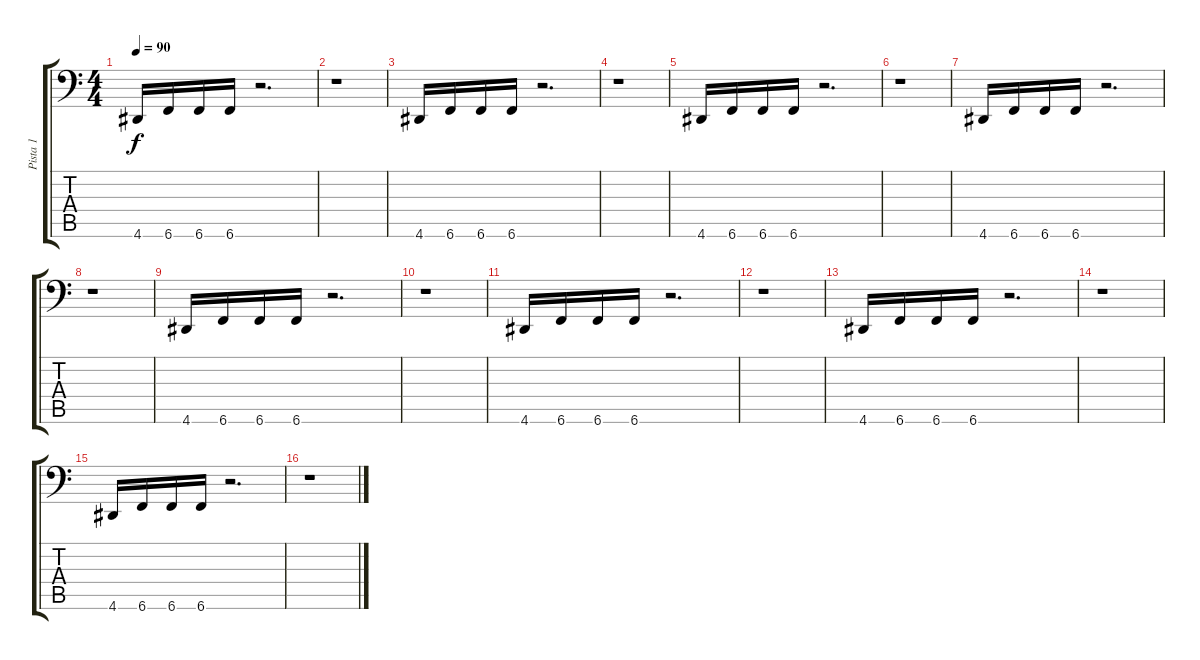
\track ("Pista 1" "Pista 1") {instrument synthbass2}
\staff {score tabs}
\tuning (C3 G2 D2 A1 E1 B0) {hide}
\ts (4 4)
\tempo 90
\clef f4
\ks c
4.6.16{dy f} 6.6.16 6.6.16 6.6.16 r.2{d} |
r.1 |
4.6.16 6.6.16 6.6.16 6.6.16 r.2{d} |
r.1 |
4.6.16 6.6.16 6.6.16 6.6.16 r.2{d} |
r.1 |
4.6.16 6.6.16 6.6.16 6.6.16 r.2{d} |
r.1 |
4.6.16 6.6.16 6.6.16 6.6.16 r.2{d} |
r.1 |
4.6.16 6.6.16 6.6.16 6.6.16 r.2{d} |
r.1 |
4.6.16 6.6.16 6.6.16 6.6.16 r.2{d} |
r.1 |
4.6.16 6.6.16 6.6.16 6.6.16 r.2{d} |
r.1
